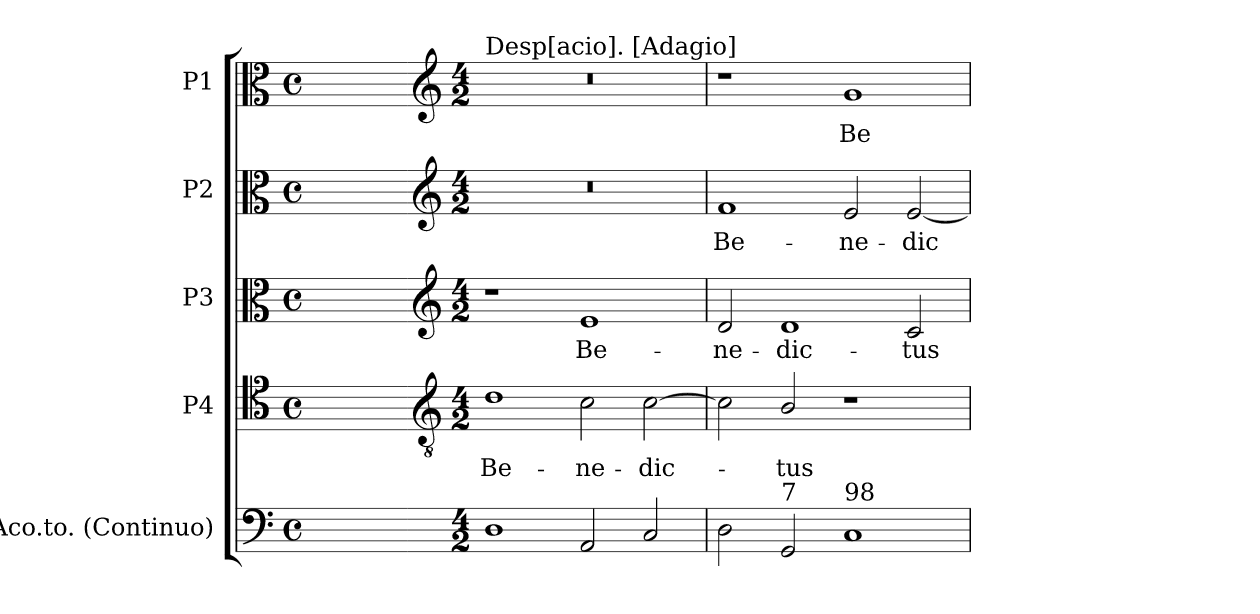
**kern	**kern	**text	**kern	**text	**kern	**text	**kern	**text
*part5	*part4	*part4	*part3	*part3	*part2	*part2	*part1	*part1
*staff5	*staff4	*staff4	*staff3	*staff3	*staff2	*staff2	*staff1	*staff1
*I"Aco.to. (Continuo)	*I"P4	*	*I"P3	*	*I"P2	*	*I"P1	*
*I'Cont.	*	*	*	*	*	*	*	*
!!LO:PB:g=z
*clefF4	*clefC4	*	*clefC3	*	*clefC3	*	*clefC3	*
*	*ITrd7c12	*	*	*	*	*	*	*
*k[]	*k[]	*	*k[]	*	*k[]	*	*k[]	*
*C:	*C:	*	*C:	*	*C:	*	*C:	*
*M4/4	*M4/4	*	*M4/4	*	*M4/4	*	*M4/4	*
*met(c)	*met(c)	*	*met(c)	*	*met(c)	*	*met(c)	*
=1	=1	=1	=1	=1	=1	=1	=1	=1
1ryy	1ryy	.	1ryy	.	1ryy	.	1ryy	.
=1-	=1-	=1-	=1-	=1-	=1-	=1-	=1-	=1-
*	*clefGv2	*	*clefG2	*	*clefG2	*	*clefG2	*
*M4/2	*M4/2	*	*M4/2	*	*M4/2	*	*M4/2	*
!	!	!	!	!	!	!	!LO:TX:a:t=Desp[acio]. [Adagio]	!
!	!	!LO:LY:b:color=#000000	!	!	!LO:N:vis=1	!	!LO:N:vis=1	!
1Di	1Di	Be-	1r	.	0r	.	0r	.
!	!	!LO:LY:b:color=#000000	!	!	!	!	!	!
!	!	!	!	!LO:LY:b:color=#000000	!	!	!	!
2AAi/	2Ci\	-ne-	1ei	Be-	.	.	.	.
!	!	!LO:LY:b:color=#000000	!	!	!	!	!	!
2Ci/	[2Ci\	-dic-	.	.	.	.	.	.
=2	=2	=2	=2	=2	=2	=2	=2	=2
!	!	!	!	!LO:LY:b:color=#000000	!	!	!	!
!	!	!	!	!	!	!LO:LY:b:color=#000000	!	!
2Di\	2Ci\]	.	2di/	-ne-	1fi	Be-	1r	.
!	!	!LO:LY:b:color=#000000	!	!	!	!	!	!
!LO:TX:a:t=7	!	!	!	!	!	!	!	!
!	!	!	!	!LO:LY:b:color=#000000	!	!	!	!
2GGi/	2BBi/	-tus	1di	-dic-	.	.	.	.
!	!	!	!	!	!	!LO:LY:b:color=#000000	!	!
!LO:TX:a:t=98	!	!	!	!	!	!	!	!
!	!	!	!	!	!	!	!	!LO:LY:b:color=#000000
1Ci	1r	.	.	.	2ei/	-ne-	1gi	Be-
!	!	!	!	!LO:LY:b:color=#000000	!	!	!	!
!	!	!	!	!	!	!LO:LY:b:color=#000000	!	!
.	.	.	2ci/	-tus	[2ei/	-dic-	.	.
=	=	=	=	=	=	=	=	=
*-	*-	*-	*-	*-	*-	*-	*-	*-
